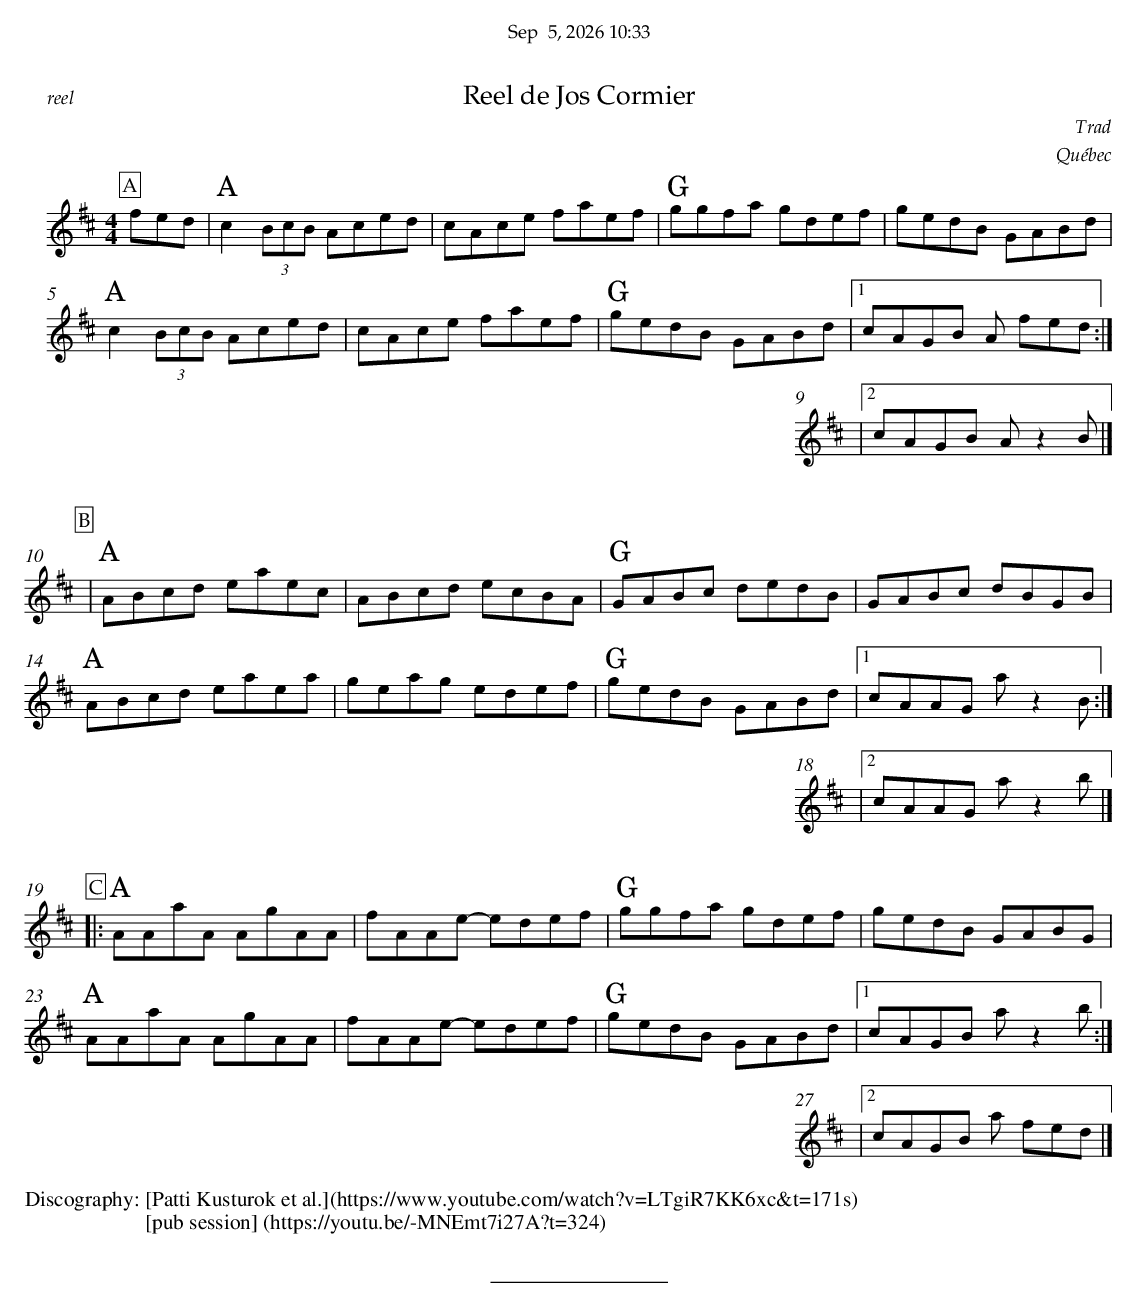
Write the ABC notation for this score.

X:1
T:Reel de Jos Cormier
C:Trad
O:Québec
M:4/4
L:1/8
K:Dmaj
P:A
fed | "A" c2 (3BcB Aced | cAce faef | "G" ggfa gdef | gedB GABd |
"A" c2 (3BcB Aced | cAce faef | "G" gedB GABd |1 cAGB A fed:|
|2 cAGB A z2B |]
%%vskip 0.5cm
P:B
|"A" ABcd eaec | ABcd ecBA | "G"GABc dedB | GABc dBGB |
"A" ABcd eaea | geag edef | "G" gedB GABd |1 cAAG a z2B:|
|2 cAAG a z2b|]
%%vskip 0.5cm
P:C
|: "A" AAaA AgAA | fAAe- edef | "G" ggfa gdef | gedB GABG |
"A" AAaA AgAA | fAAe- edef | "G" gedB GABd |1 cAGB a z2b:|
|2 cAGB a fed |]
